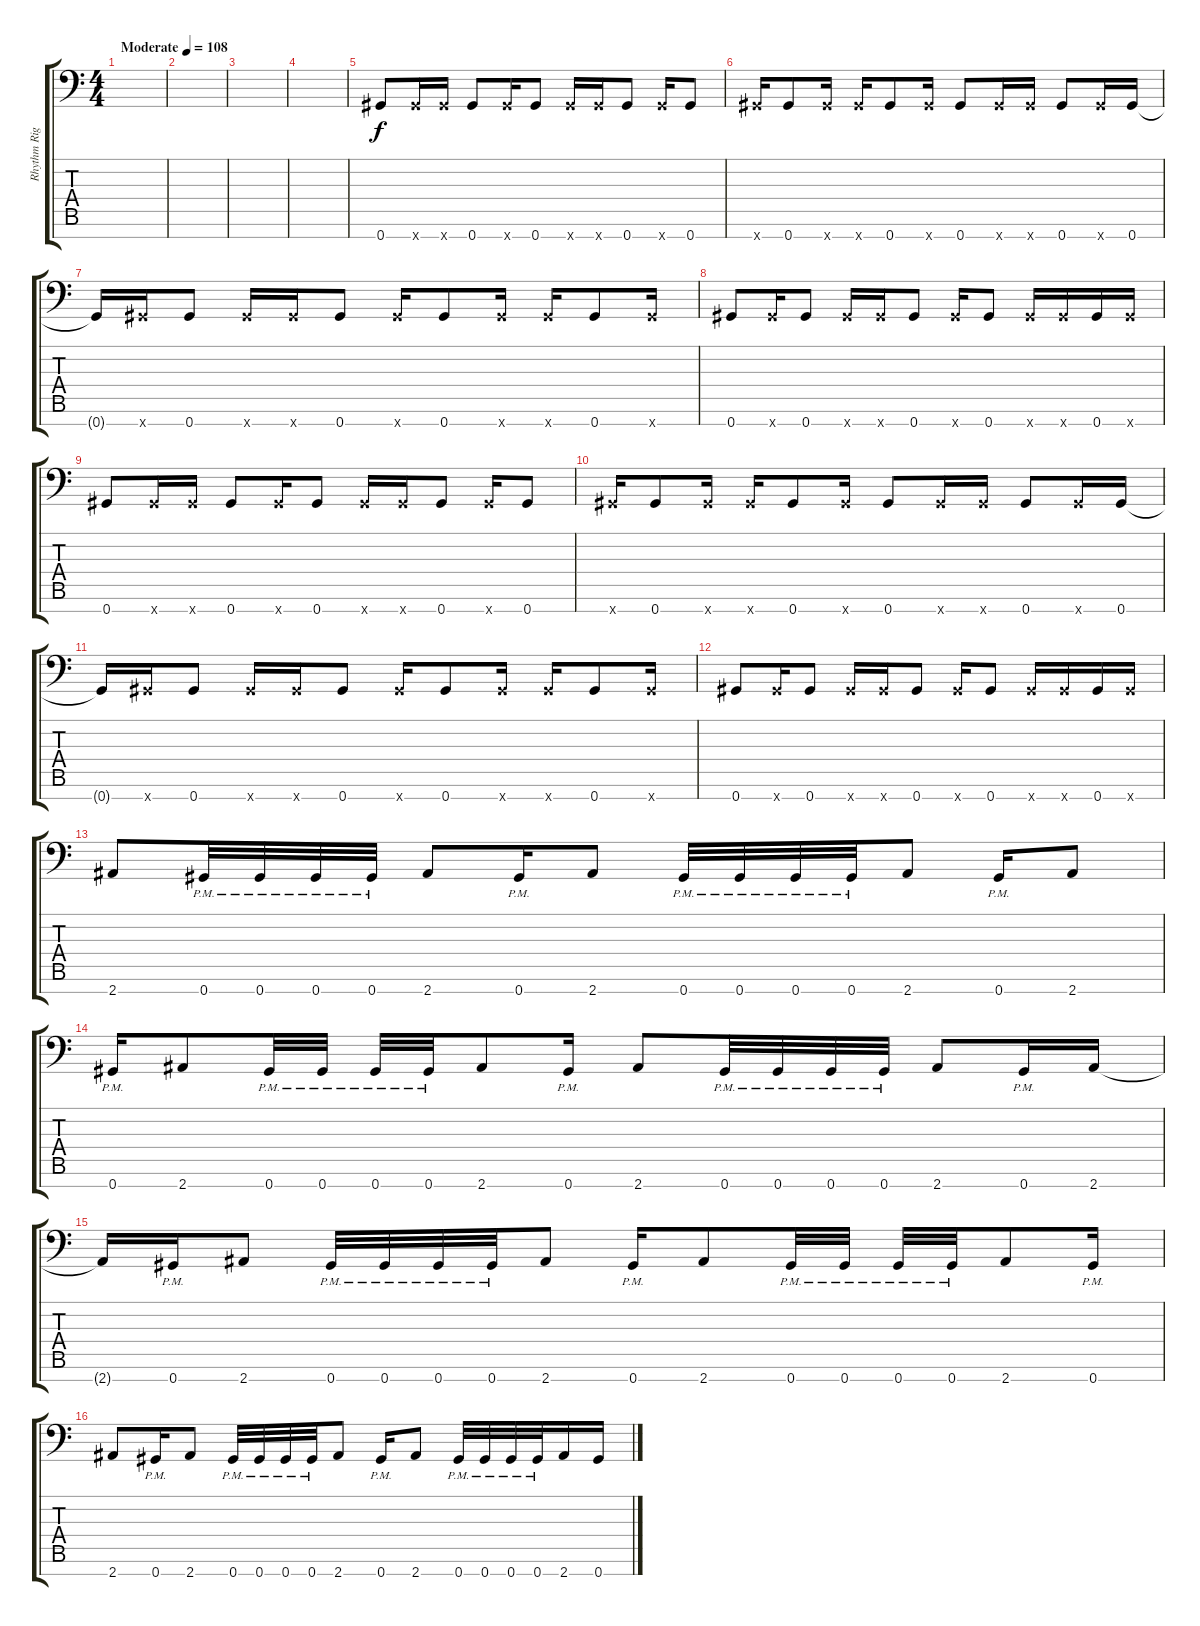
\track ("Rhythm Right" "Rhythm Rig") {instrument distortionguitar}
\staff {score tabs}
\tuning (Eb4 Bb3 Gb3 Db3 Ab2 Eb2 Ab1) {hide}
\ts (4 4)
\tempo (108 "Moderate")
\clef f4
\ks c
|
|
|
|
0.7.8 0.7{x}.16 0.7{x}.16 0.7.8 0.7{x}.16 0.7.8 0.7{x}.16 0.7{x}.16 0.7.8 0.7{x}.16 0.7.8 |
0.7{x}.16 0.7.8 0.7{x}.16 0.7{x}.16 0.7.8 0.7{x}.16 0.7.8 0.7{x}.16 0.7{x}.16 0.7.8 0.7{x}.16 0.7.16 |
0.7{t}.16 0.7{x}.16 0.7.8 0.7{x}.16 0.7{x}.16 0.7.8 0.7{x}.16 0.7.8 0.7{x}.16 0.7{x}.16 0.7.8 0.7{x}.16 |
0.7.8 0.7{x}.16 0.7.8 0.7{x}.16 0.7{x}.16 0.7.8 0.7{x}.16 0.7.8 0.7{x}.16 0.7{x}.16 0.7.16 0.7{x}.16 |
0.7.8 0.7{x}.16 0.7{x}.16 0.7.8 0.7{x}.16 0.7.8 0.7{x}.16 0.7{x}.16 0.7.8 0.7{x}.16 0.7.8 |
0.7{x}.16 0.7.8 0.7{x}.16 0.7{x}.16 0.7.8 0.7{x}.16 0.7.8 0.7{x}.16 0.7{x}.16 0.7.8 0.7{x}.16 0.7.16 |
0.7{t}.16 0.7{x}.16 0.7.8 0.7{x}.16 0.7{x}.16 0.7.8 0.7{x}.16 0.7.8 0.7{x}.16 0.7{x}.16 0.7.8 0.7{x}.16 |
0.7.8 0.7{x}.16 0.7.8 0.7{x}.16 0.7{x}.16 0.7.8 0.7{x}.16 0.7.8 0.7{x}.16 0.7{x}.16 0.7.16 0.7{x}.16 |
2.7.8 0.7{pm}.32 0.7{pm}.32 0.7{pm}.32 0.7{pm}.32 2.7.8 0.7{pm}.16 2.7.8 0.7{pm}.32 0.7{pm}.32 0.7{pm}.32 0.7{pm}.32 2.7.8 0.7{pm}.16 2.7.8 |
0.7{pm}.16 2.7.8 0.7{pm}.32 0.7{pm}.32 0.7{pm}.32 0.7{pm}.32 2.7.8 0.7{pm}.16 2.7.8 0.7{pm}.32 0.7{pm}.32 0.7{pm}.32 0.7{pm}.32 2.7.8 0.7{pm}.16 2.7.16 |
2.7{t}.16 0.7{pm}.16 2.7.8 0.7{pm}.32 0.7{pm}.32 0.7{pm}.32 0.7{pm}.32 2.7.8 0.7{pm}.16 2.7.8 0.7{pm}.32 0.7{pm}.32 0.7{pm}.32 0.7{pm}.32 2.7.8 0.7{pm}.16 |
2.7.8 0.7{pm}.16 2.7.8 0.7{pm}.32 0.7{pm}.32 0.7{pm}.32 0.7{pm}.32 2.7.8 0.7{pm}.16 2.7.8 0.7{pm}.32 0.7{pm}.32 0.7{pm}.32 0.7{pm}.32 2.7.16 0.7.16
